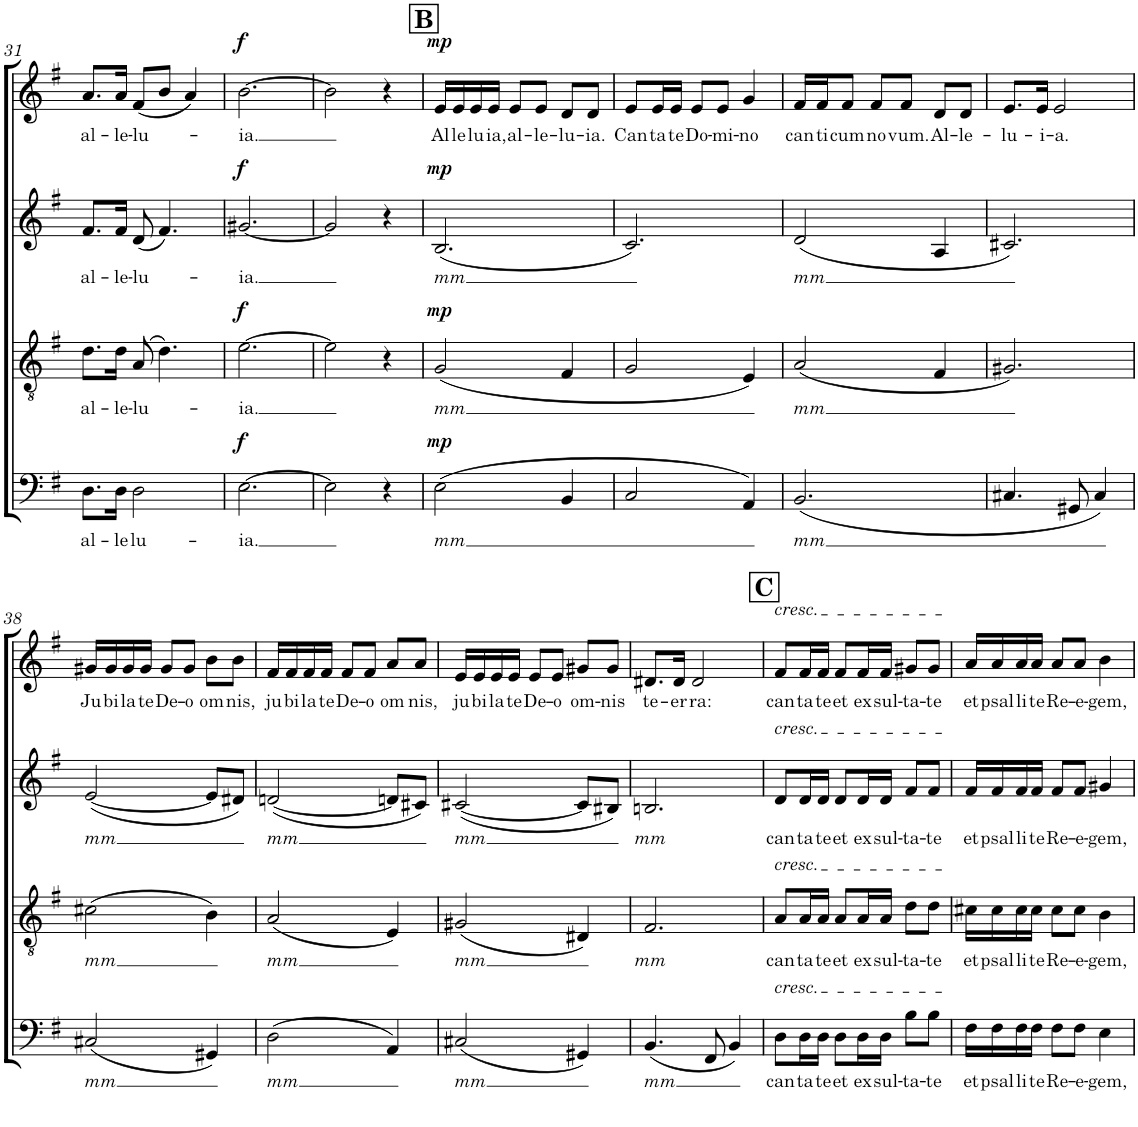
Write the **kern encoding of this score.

**kern	**text	**dynam	**kern	**text	**dynam	**kern	**text	**dynam	**kern	**text	**dynam
*part4	*part4	*part4	*part3	*part3	*part3	*part2	*part2	*part2	*part1	*part1	*part1
*staff4	*staff4	*staff4	*staff3	*staff3	*staff3	*staff2	*staff2	*staff2	*staff1	*staff1	*staff1
*I"B	*	*	*I"T	*	*	*I"A	*	*	*I"S	*	*
*I'B	*	*	*I'T	*	*	*I'A	*	*	*I'S	*	*
!!LO:PB:g=z
*clefF4	*	*	*clefGv2	*	*	*clefG2	*	*	*clefG2	*	*
*k[f#]	*	*	*k[f#]	*	*	*k[f#]	*	*	*k[f#]	*	*
*M3/4	*	*	*M3/4	*	*	*M3/4	*	*	*M3/4	*	*
=31	=31	=31	=31	=31	=31	=31	=31	=31	=31	=31	=31
!	!LO:LY:b	!	!	!LO:LY:b	!	!	!LO:LY:b	!	!	!LO:LY:b	!
8.D\L	al-	.	8.d\L	al-	.	8.f#/L	al-	.	8.a/L	al-	.
!	!LO:LY:b	!	!	!LO:LY:b	!	!	!LO:LY:b	!	!	!LO:LY:b	!
16D\Jk	-le-	.	16d\Jk	-le-	.	16f#/Jk	-le-	.	16a/Jk	-le-	.
!	!LO:LY:b	!	!	!LO:LY:b	!	!	!LO:LY:b	!	!	!LO:LY:b	!
2D\	-lu-	.	(8A/	-lu-	.	(8d/	-lu-	.	(8f#/L	-lu-	.
.	.	.	4.d\)	.	.	4.f#/)	.	.	8b/J	.	.
.	.	.	.	.	.	.	.	.	4a/)	.	.
=32	=32	=32	=32	=32	=32	=32	=32	=32	=32	=32	=32
!	!LO:LY:b	!LO:DY:a	!	!LO:LY:b	!LO:DY:a	!	!LO:LY:b	!LO:DY:a	!	!LO:LY:b	!LO:DY:a
[2.E\	-ia.	f	[2.e\	-ia.	f	[2.g#X/	-ia.	f	[2.b\	-ia.	f
=33	=33	=33	=33	=33	=33	=33	=33	=33	=33	=33	=33
2E\]	.	.	2e\]	.	.	2g#/]	.	.	2b\]	.	.
4r	.	.	4r	.	.	4r	.	.	4r	.	.
!!LO:REH:place=s1:a:B:cj:fs=14:t=B
=34	=34	=34	=34	=34	=34	=34	=34	=34	=34	=34	=34
!	!LO:LY:b	!LO:DY:a	!	!LO:LY:b	!LO:DY:a	!	!LO:LY:b	!LO:DY:a	!	!LO:LY:b	!LO:DY:a
(2E\	mm	mp	(2G/	mm	mp	(2.B/	mm	mp	16e/LL	Al-	mp
!	!	!	!	!	!	!	!	!	!	!LO:LY:b	!
.	.	.	.	.	.	.	.	.	16e/	-le-	.
!	!	!	!	!	!	!	!	!	!	!LO:LY:b	!
.	.	.	.	.	.	.	.	.	16e/	-lu-	.
!	!	!	!	!	!	!	!	!	!	!LO:LY:b	!
.	.	.	.	.	.	.	.	.	16e/JJ	-ia,	.
!	!	!	!	!	!	!	!	!	!	!LO:LY:b	!
.	.	.	.	.	.	.	.	.	8e/L	al-	.
!	!	!	!	!	!	!	!	!	!	!LO:LY:b	!
.	.	.	.	.	.	.	.	.	8e/J	-le-	.
!	!	!	!	!	!	!	!	!	!	!LO:LY:b	!
4BB/	.	.	4F#/	.	.	.	.	.	8d/L	-lu-	.
!	!	!	!	!	!	!	!	!	!	!LO:LY:b	!
.	.	.	.	.	.	.	.	.	8d/J	-ia.	.
=35	=35	=35	=35	=35	=35	=35	=35	=35	=35	=35	=35
!	!	!	!	!	!	!	!	!	!	!LO:LY:b	!
2C/	.	.	2G/	.	.	2.c/)	.	.	8e/L	Can-	.
!	!	!	!	!	!	!	!	!	!	!LO:LY:b	!
.	.	.	.	.	.	.	.	.	16e/L	-ta-	.
!	!	!	!	!	!	!	!	!	!	!LO:LY:b	!
.	.	.	.	.	.	.	.	.	16e/JJ	-te	.
!	!	!	!	!	!	!	!	!	!	!LO:LY:b	!
.	.	.	.	.	.	.	.	.	8e/L	Do-	.
!	!	!	!	!	!	!	!	!	!	!LO:LY:b	!
.	.	.	.	.	.	.	.	.	8e/J	-mi-	.
!	!	!	!	!	!	!	!	!	!	!LO:LY:b	!
4AA/)	.	.	4E/)	.	.	.	.	.	4g/	-no	.
=36	=36	=36	=36	=36	=36	=36	=36	=36	=36	=36	=36
!	!LO:LY:b	!	!	!LO:LY:b	!	!	!LO:LY:b	!	!	!LO:LY:b	!
(2.BB/	mm	.	(2A/	mm	.	(2d/	mm	.	16f#/LL	can-	.
!	!	!	!	!	!	!	!	!	!	!LO:LY:b	!
.	.	.	.	.	.	.	.	.	16f#/J	-ti-	.
!	!	!	!	!	!	!	!	!	!	!LO:LY:b	!
.	.	.	.	.	.	.	.	.	8f#/J	-cum	.
!	!	!	!	!	!	!	!	!	!	!LO:LY:b	!
.	.	.	.	.	.	.	.	.	8f#/L	no-	.
!	!	!	!	!	!	!	!	!	!	!LO:LY:b	!
.	.	.	.	.	.	.	.	.	8f#/J	-vum.	.
!	!	!	!	!	!	!	!	!	!	!LO:LY:b	!
.	.	.	4F#/	.	.	4A/	.	.	8d/L	Al-	.
!	!	!	!	!	!	!	!	!	!	!LO:LY:b	!
.	.	.	.	.	.	.	.	.	8d/J	-le-	.
=37	=37	=37	=37	=37	=37	=37	=37	=37	=37	=37	=37
!	!	!	!	!	!	!	!	!	!	!LO:LY:b	!
4.C#X/	.	.	2.G#X/)	.	.	2.c#X/)	.	.	8.e/L	-lu-	.
!	!	!	!	!	!	!	!	!	!	!LO:LY:b	!
.	.	.	.	.	.	.	.	.	16e/Jk	-i-	.
!	!	!	!	!	!	!	!	!	!	!LO:LY:b	!
.	.	.	.	.	.	.	.	.	2e/	-a.	.
8GG#X/	.	.	.	.	.	.	.	.	.	.	.
4C#/)	.	.	.	.	.	.	.	.	.	.	.
!!LO:LB:g=z
=38	=38	=38	=38	=38	=38	=38	=38	=38	=38	=38	=38
!	!LO:LY:b	!	!	!LO:LY:b	!	!	!LO:LY:b	!	!	!LO:LY:b	!
(2C#X/	mm	.	(2c#X\	mm	.	([2e/	mm	.	16g#X/LL	Ju-	.
!	!	!	!	!	!	!	!	!	!	!LO:LY:b	!
.	.	.	.	.	.	.	.	.	16g#/	-bi-	.
!	!	!	!	!	!	!	!	!	!	!LO:LY:b	!
.	.	.	.	.	.	.	.	.	16g#/	-la-	.
!	!	!	!	!	!	!	!	!	!	!LO:LY:b	!
.	.	.	.	.	.	.	.	.	16g#/JJ	-te	.
!	!	!	!	!	!	!	!	!	!	!LO:LY:b	!
.	.	.	.	.	.	.	.	.	8g#/L	De-	.
!	!	!	!	!	!	!	!	!	!	!LO:LY:b	!
.	.	.	.	.	.	.	.	.	8g#/J	-o	.
!	!	!	!	!	!	!	!	!	!	!LO:LY:b	!
4GG#X/)	.	.	4B\)	.	.	8e/L]	.	.	8b\L	om-	.
!	!	!	!	!	!	!	!	!	!	!LO:LY:b	!
.	.	.	.	.	.	8d#X/J)	.	.	8b\J	-nis,	.
=39	=39	=39	=39	=39	=39	=39	=39	=39	=39	=39	=39
!	!LO:LY:b	!	!	!LO:LY:b	!	!	!LO:LY:b	!	!	!LO:LY:b	!
(2D\	mm	.	(2A/	mm	.	([2dn/	mm	.	16f#/LL	ju-	.
!	!	!	!	!	!	!	!	!	!	!LO:LY:b	!
.	.	.	.	.	.	.	.	.	16f#/	-bi-	.
!	!	!	!	!	!	!	!	!	!	!LO:LY:b	!
.	.	.	.	.	.	.	.	.	16f#/	-la-	.
!	!	!	!	!	!	!	!	!	!	!LO:LY:b	!
.	.	.	.	.	.	.	.	.	16f#/JJ	-te	.
!	!	!	!	!	!	!	!	!	!	!LO:LY:b	!
.	.	.	.	.	.	.	.	.	8f#/L	De-	.
!	!	!	!	!	!	!	!	!	!	!LO:LY:b	!
.	.	.	.	.	.	.	.	.	8f#/J	-o	.
!	!	!	!	!	!	!	!	!	!	!LO:LY:b	!
4AA/)	.	.	4E/)	.	.	8dn/L]	.	.	8a/L	om-	.
!	!	!	!	!	!	!	!	!	!	!LO:LY:b	!
.	.	.	.	.	.	8c#X/J)	.	.	8a/J	-nis,	.
=40	=40	=40	=40	=40	=40	=40	=40	=40	=40	=40	=40
!	!LO:LY:b	!	!	!LO:LY:b	!	!	!LO:LY:b	!	!	!LO:LY:b	!
(2C#X/	mm	.	(2G#X/	mm	.	([2c#X/	mm	.	16e/LL	ju-	.
!	!	!	!	!	!	!	!	!	!	!LO:LY:b	!
.	.	.	.	.	.	.	.	.	16e/	-bi-	.
!	!	!	!	!	!	!	!	!	!	!LO:LY:b	!
.	.	.	.	.	.	.	.	.	16e/	-la-	.
!	!	!	!	!	!	!	!	!	!	!LO:LY:b	!
.	.	.	.	.	.	.	.	.	16e/JJ	-te	.
!	!	!	!	!	!	!	!	!	!	!LO:LY:b	!
.	.	.	.	.	.	.	.	.	8e/L	De-	.
!	!	!	!	!	!	!	!	!	!	!LO:LY:b	!
.	.	.	.	.	.	.	.	.	8e/J	-o	.
!	!	!	!	!	!	!	!	!	!	!LO:LY:b	!
4GG#X/)	.	.	4D#X/)	.	.	8c#/L]	.	.	8g#X/L	om-	.
!	!	!	!	!	!	!	!	!	!	!LO:LY:b	!
.	.	.	.	.	.	8B#X/J)	.	.	8g#/J	-nis	.
=41	=41	=41	=41	=41	=41	=41	=41	=41	=41	=41	=41
!	!LO:LY:b	!	!	!LO:LY:b	!	!	!LO:LY:b	!	!	!LO:LY:b	!
(4.BB/	mm	.	2.F#/	mm	.	2.Bn/	mm	.	8.d#X/L	te-	.
!	!	!	!	!	!	!	!	!	!	!LO:LY:b	!
.	.	.	.	.	.	.	.	.	16d#/Jk	-er-	.
!	!	!	!	!	!	!	!	!	!	!LO:LY:b	!
.	.	.	.	.	.	.	.	.	2d#/	-ra:	.
8FF#/	.	.	.	.	.	.	.	.	.	.	.
4BB/)	.	.	.	.	.	.	.	.	.	.	.
!!LO:REH:place=s1:a:B:cj:fs=14:t=C
=42	=42	=42	=42	=42	=42	=42	=42	=42	=42	=42	=42
!	!	!	!	!	!	!	!	!	!LO:TX:a:i:t=cresc.	!	!
!	!	!	!	!	!	!LO:TX:a:i:t=cresc.	!	!	!	!	!
!	!	!	!LO:TX:a:i:t=cresc.	!	!	!	!	!	!	!	!
!LO:TX:a:i:t=cresc.	!	!	!	!	!	!	!	!	!	!	!
!	!LO:LY:b	!	!	!LO:LY:b	!	!	!LO:LY:b	!	!	!LO:LY:b	!
8D\L	can-	.	8A/L	can-	.	8d/L	can-	.	8f#/L	can-	.
!	!LO:LY:b	!	!	!LO:LY:b	!	!	!LO:LY:b	!	!	!LO:LY:b	!
16D\L	-ta-	.	16A/L	-ta-	.	16d/L	-ta-	.	16f#/L	-ta-	.
!	!LO:LY:b	!	!	!LO:LY:b	!	!	!LO:LY:b	!	!	!LO:LY:b	!
16D\JJ	-te	.	16A/JJ	-te	.	16d/JJ	-te	.	16f#/JJ	-te	.
!	!LO:LY:b	!	!	!LO:LY:b	!	!	!LO:LY:b	!	!	!LO:LY:b	!
8D\L	et	.	8A/L	et	.	8d/L	et	.	8f#/L	et	.
!	!LO:LY:b	!	!	!LO:LY:b	!	!	!LO:LY:b	!	!	!LO:LY:b	!
16D\L	ex-	.	16A/L	ex-	.	16d/L	ex-	.	16f#/L	ex-	.
!	!LO:LY:b	!	!	!LO:LY:b	!	!	!LO:LY:b	!	!	!LO:LY:b	!
16D\JJ	-sul-	.	16A/JJ	-sul-	.	16d/JJ	-sul-	.	16f#/JJ	-sul-	.
!	!LO:LY:b	!	!	!LO:LY:b	!	!	!LO:LY:b	!	!	!LO:LY:b	!
8B\L	-ta-	.	8d\L	-ta-	.	8f#/L	-ta-	.	8g#X/L	-ta-	.
!	!LO:LY:b	!	!	!LO:LY:b	!	!	!LO:LY:b	!	!	!LO:LY:b	!
8B\J	-te	.	8d\J	-te	.	8f#/J	-te	.	8g#/J	-te	.
=43	=43	=43	=43	=43	=43	=43	=43	=43	=43	=43	=43
!	!LO:LY:b	!	!	!LO:LY:b	!	!	!LO:LY:b	!	!	!LO:LY:b	!
16F#\LL	et	.	16c#X\LL	et	.	16f#/LL	et	.	16a/LL	et	.
!	!LO:LY:b	!	!	!LO:LY:b	!	!	!LO:LY:b	!	!	!LO:LY:b	!
16F#\	psal-	.	16c#\	psal-	.	16f#/	psal-	.	16a/	psal-	.
!	!LO:LY:b	!	!	!LO:LY:b	!	!	!LO:LY:b	!	!	!LO:LY:b	!
16F#\	-li-	.	16c#\	-li-	.	16f#/	-li-	.	16a/	-li-	.
!	!LO:LY:b	!	!	!LO:LY:b	!	!	!LO:LY:b	!	!	!LO:LY:b	!
16F#\JJ	-te	.	16c#\JJ	-te	.	16f#/JJ	-te	.	16a/JJ	-te	.
!	!LO:LY:b	!	!	!LO:LY:b	!	!	!LO:LY:b	!	!	!LO:LY:b	!
8F#\L	Re-	.	8c#\L	Re-	.	8f#/L	Re-	.	8a/L	Re-	.
!	!LO:LY:b	!	!	!LO:LY:b	!	!	!LO:LY:b	!	!	!LO:LY:b	!
8F#\J	-e-	.	8c#\J	-e-	.	8f#/J	-e-	.	8a/J	-e-	.
!	!LO:LY:b	!	!	!LO:LY:b	!	!	!LO:LY:b	!	!	!LO:LY:b	!
4E\	-gem,	.	4B\	-gem,	.	4g#X/	-gem,	.	4b\	-gem,	.
=	=	=	=	=	=	=	=	=	=	=	=
*-	*-	*-	*-	*-	*-	*-	*-	*-	*-	*-	*-
